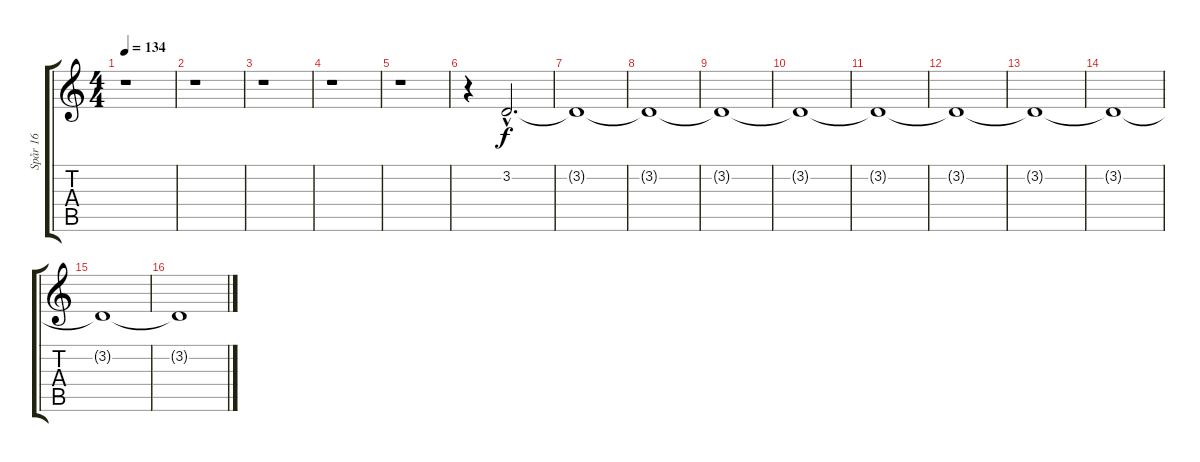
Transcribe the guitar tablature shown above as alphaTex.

\track ("Spår 16" "Spår 16") {instrument honkytonkpiano}
\staff {score tabs}
\tuning (E4 B3 G3 D3 A2 E2) {hide}
\ts (4 4)
\tempo 134
\clef g2
\ks c
r.1{dy f instrument honkytonkpiano} |
r.1 |
r.1 |
r.1 |
r.1 |
r.4 3.2{hac}.2{d} |
3.2{t}.1 |
3.2{t}.1 |
3.2{t}.1 |
3.2{t}.1 |
3.2{t}.1 |
3.2{t}.1 |
3.2{t}.1 |
3.2{t}.1 |
3.2{t}.1 |
3.2{t}.1
